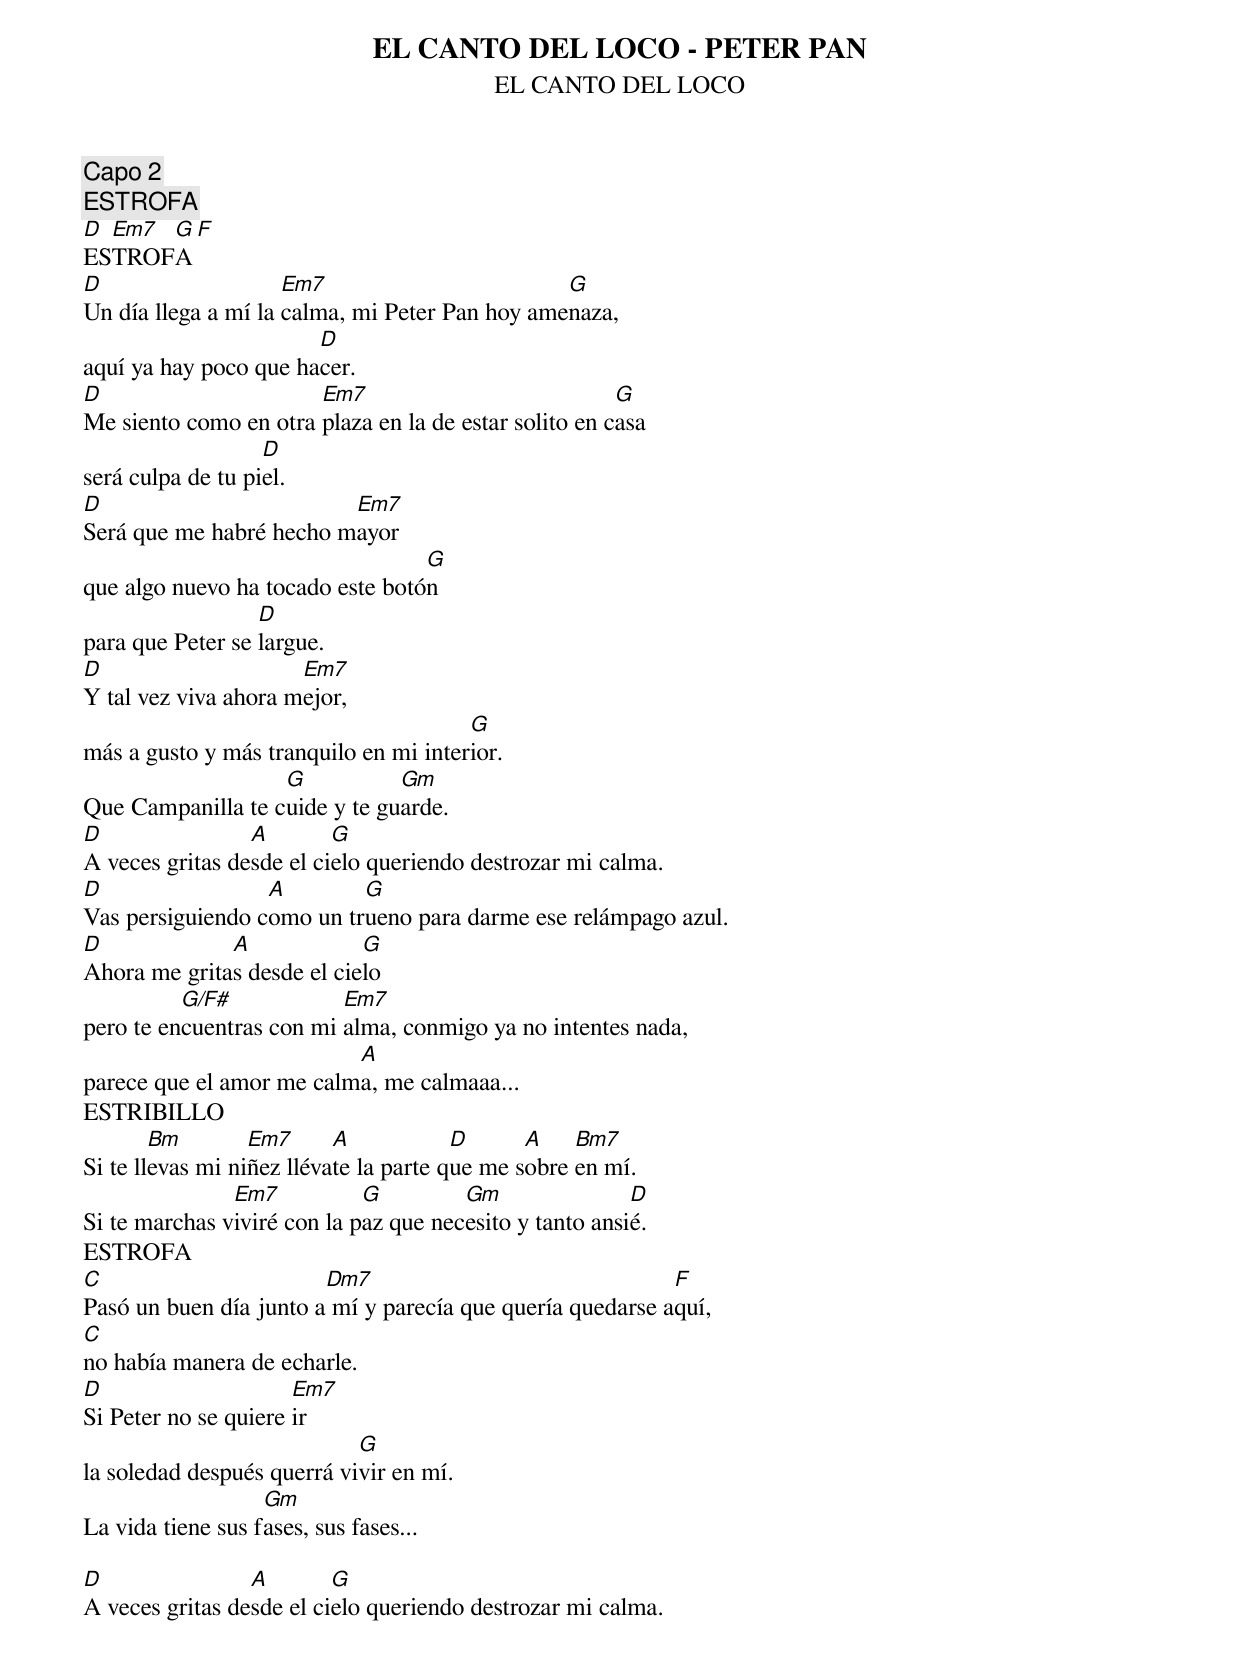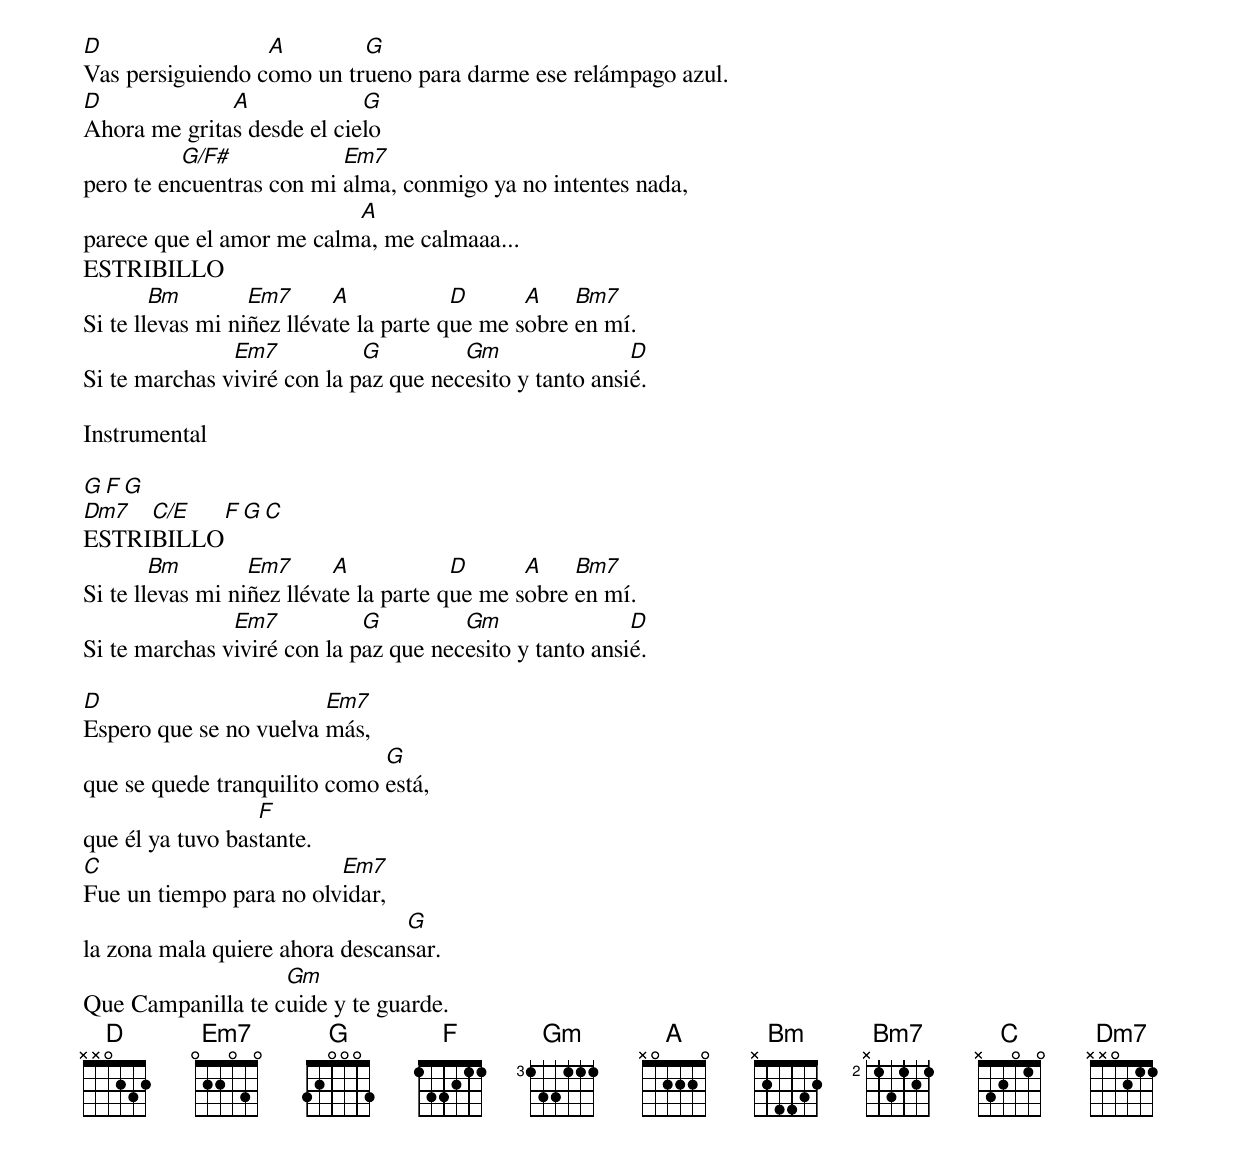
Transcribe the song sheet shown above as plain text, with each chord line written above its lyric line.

EL CANTO DEL LOCO - PETER PAN
EL CANTO DEL LOCO
Capo 2
ESTROFA
D Em7 G F
ESTROFA
D                    Em7                        G
Un día llega a mí la calma, mi Peter Pan hoy amenaza,
                       D
aquí ya hay poco que hacer.
D                      Em7                             G
Me siento como en otra plaza en la de estar solito en casa
                   D
será culpa de tu piel.
D                        Em7
Será que me habré hecho mayor
                                  G
que algo nuevo ha tocado este botón
                  D
para que Peter se largue.
D                     Em7
Y tal vez viva ahora mejor,
                                       G
más a gusto y más tranquilo en mi interior.
                   G           Gm
Que Campanilla te cuide y te guarde.
D                A        G
A veces gritas desde el cielo queriendo destrozar mi calma.
D                 A        G
Vas persiguiendo como un trueno para darme ese relámpago azul.
D             A             G
Ahora me gritas desde el cielo
          G/F#            Em7
pero te encuentras con mi alma, conmigo ya no intentes nada,
                          A
parece que el amor me calma, me calmaaa...
ESTRIBILLO
        Bm        Em7      A            D      A    Bm7
Si te llevas mi niñez llévate la parte que me sobre en mí.
               Em7           G         Gm                D
Si te marchas viviré con la paz que necesito y tanto ansié.
ESTROFA
C                       Dm7                                F
Pasó un buen día junto a mí y parecía que quería quedarse aquí,
C
no había manera de echarle.
D                     Em7
Si Peter no se quiere ir
                            G
la soledad después querrá vivir en mí.
                   Gm
La vida tiene sus fases, sus fases...

D                A        G
A veces gritas desde el cielo queriendo destrozar mi calma.
D                 A        G
Vas persiguiendo como un trueno para darme ese relámpago azul.
D             A             G
Ahora me gritas desde el cielo
          G/F#            Em7
pero te encuentras con mi alma, conmigo ya no intentes nada,
                          A
parece que el amor me calma, me calmaaa...
ESTRIBILLO
        Bm        Em7      A            D      A    Bm7
Si te llevas mi niñez llévate la parte que me sobre en mí.
               Em7           G         Gm                D
Si te marchas viviré con la paz que necesito y tanto ansié.

Instrumental

G  F  G
Dm7  C/E   F  G  C
ESTRIBILLO
        Bm        Em7      A            D      A    Bm7
Si te llevas mi niñez llévate la parte que me sobre en mí.
               Em7           G         Gm                D
Si te marchas viviré con la paz que necesito y tanto ansié.

D                       Em7
Espero que se no vuelva más,
                              G
que se quede tranquilito como está,
                  F
que él ya tuvo bastante.
C                        Em7
Fue un tiempo para no olvidar,
                                G
la zona mala quiere ahora descansar.
                   Gm
Que Campanilla te cuide y te guarde.
